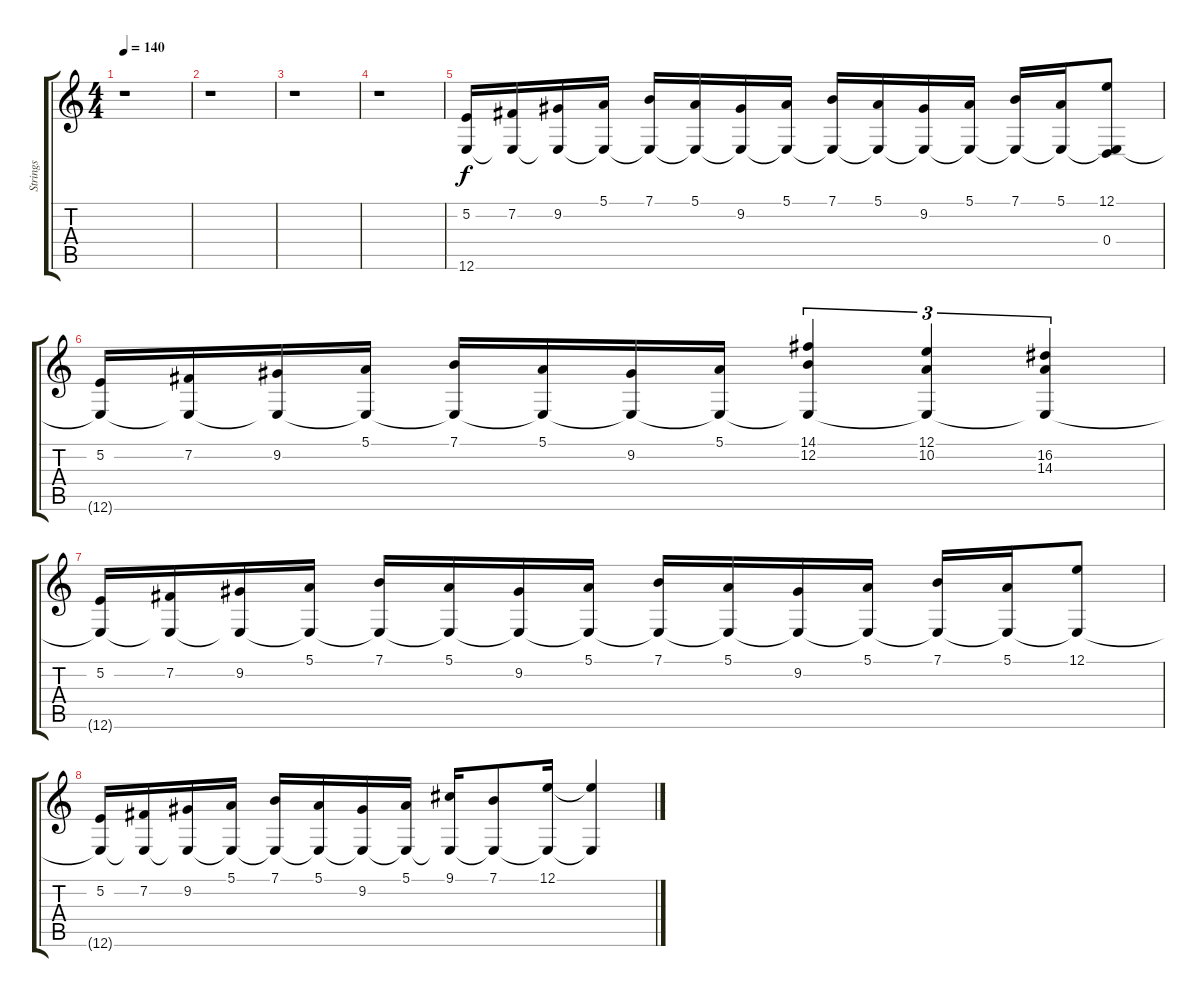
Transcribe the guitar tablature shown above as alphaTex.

\track ("Strings" "Strings") {instrument stringensemble1}
\staff {score tabs}
\tuning (E4 B3 G3 D3 A2 E2) {hide}
\ts (4 4)
\tempo 140
\clef g2
\ks c
r.1{dy f} |
r.1 |
r.1 |
r.1 |
(5.2 12.6).16 (7.2 12.6{t}).16 (9.2 12.6{t}).16 (5.1 12.6{t}).16 (7.1 12.6{t}).16 (5.1 12.6{t}).16 (9.2 12.6{t}).16 (5.1 12.6{t}).16 (7.1 12.6{t}).16 (5.1 12.6{t}).16 (9.2 12.6{t}).16 (5.1 12.6{t}).16 (7.1 12.6{t}).16 (5.1 12.6{t}).16 (12.1 0.4 12.6{t}).8 |
(5.2 12.6{t}).16 (7.2 12.6{t}).16 (9.2 12.6{t}).16 (5.1 12.6{t}).16 (7.1 12.6{t}).16 (5.1 12.6{t}).16 (9.2 12.6{t}).16 (5.1 12.6{t}).16 (14.1 12.2 12.6{t}).4{tu (3 2)} (12.1 10.2 12.6{t}).4{tu (3 2)} (16.2 14.3 12.6{t}).4{tu (3 2)} |
(5.2 12.6{t}).16 (7.2 12.6{t}).16 (9.2 12.6{t}).16 (5.1 12.6{t}).16 (7.1 12.6{t}).16 (5.1 12.6{t}).16 (9.2 12.6{t}).16 (5.1 12.6{t}).16 (7.1 12.6{t}).16 (5.1 12.6{t}).16 (9.2 12.6{t}).16 (5.1 12.6{t}).16 (7.1 12.6{t}).16 (5.1 12.6{t}).16 (12.1 12.6{t}).8 |
(5.2 12.6{t}).16 (7.2 12.6{t}).16 (9.2 12.6{t}).16 (5.1 12.6{t}).16 (7.1 12.6{t}).16 (5.1 12.6{t}).16 (9.2 12.6{t}).16 (5.1 12.6{t}).16 (9.1 12.6{t}).16 (7.1 12.6{t}).8 (12.1 12.6{t}).16 (12.1{t} 12.6{t}).4
